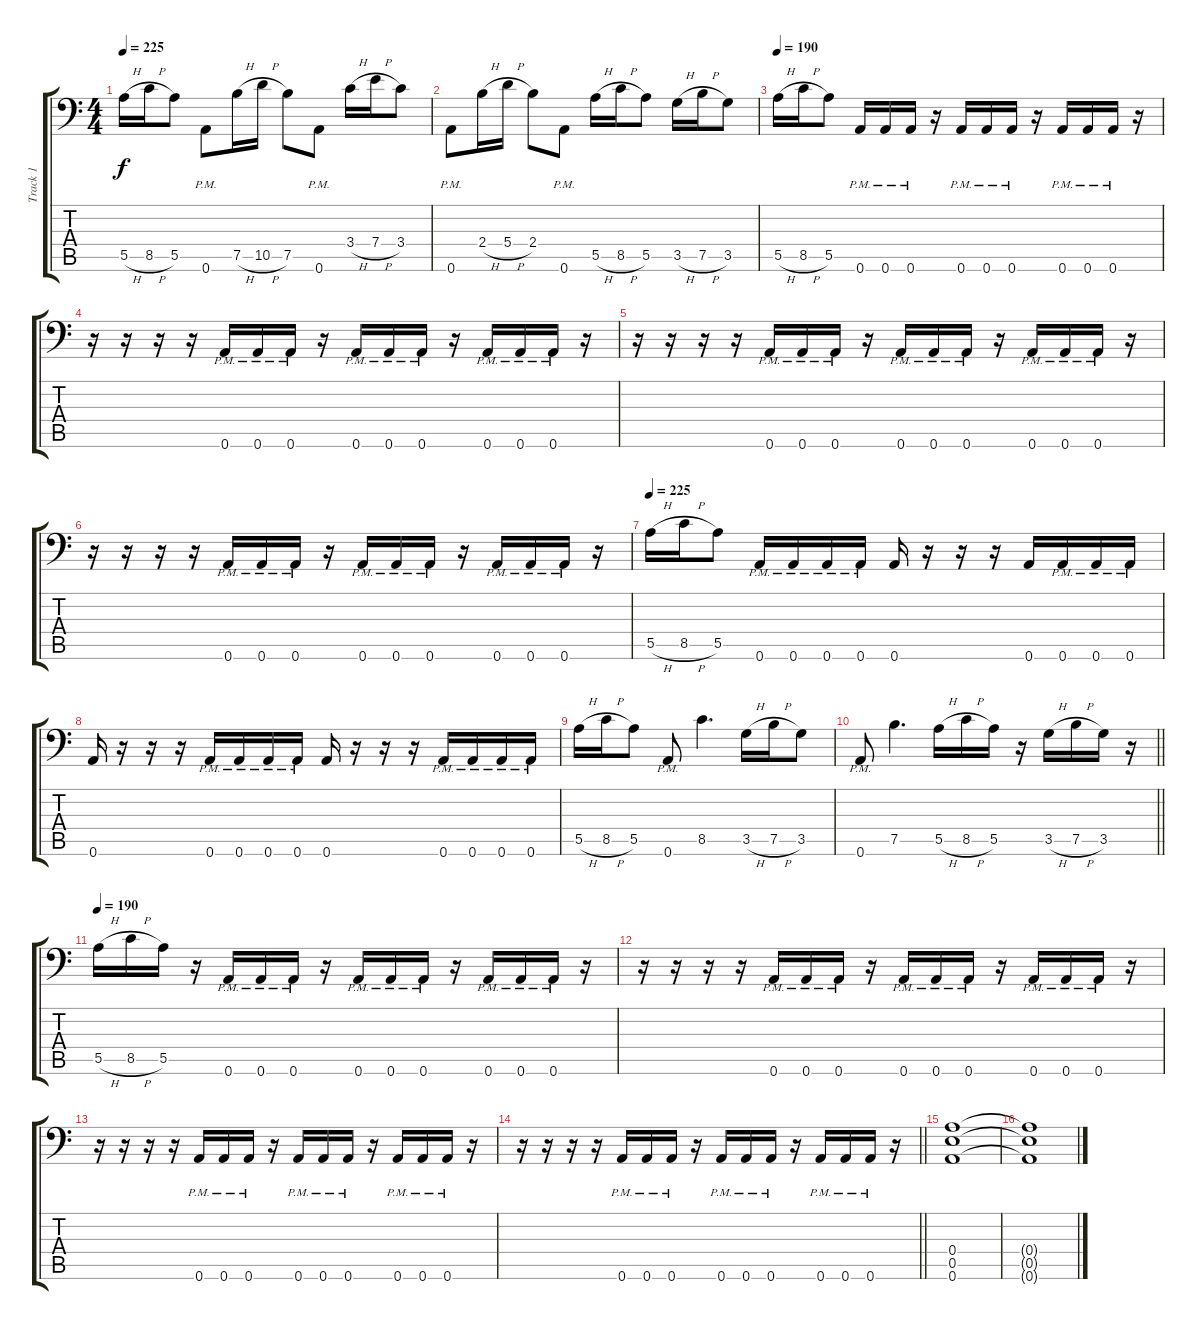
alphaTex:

\track ("Track 1" "Track 1") {instrument distortionguitar}
\staff {score tabs}
\tuning (B3 Gb3 D3 A2 E2 A1) {hide}
\ts (4 4)
\tempo 225
\clef f4
\ks c
5.5{h}.16{dy f} 8.5{h}.16 5.5.8 0.6{pm}.8 7.5{h}.16 10.5{h}.16 7.5.8 0.6{pm}.8 3.4{h}.16 7.4{h}.16 3.4.8 |
0.6{pm}.8 2.4{h}.16 5.4{h}.16 2.4.8 0.6{pm}.8 5.5{h}.16 8.5{h}.16 5.5.8 3.5{h}.16 7.5{h}.16 3.5.8 |
\tempo 190
5.5{h}.16 8.5{h}.16 5.5.8 0.6{pm}.16 0.6{pm}.16 0.6{pm}.16 r.16 0.6{pm}.16 0.6{pm}.16 0.6{pm}.16 r.16 0.6{pm}.16 0.6{pm}.16 0.6{pm}.16 r.16 |
r.16 r.16 r.16 r.16 0.6{pm}.16 0.6{pm}.16 0.6{pm}.16 r.16 0.6{pm}.16 0.6{pm}.16 0.6{pm}.16 r.16 0.6{pm}.16 0.6{pm}.16 0.6{pm}.16 r.16 |
r.16 r.16 r.16 r.16 0.6{pm}.16 0.6{pm}.16 0.6{pm}.16 r.16 0.6{pm}.16 0.6{pm}.16 0.6{pm}.16 r.16 0.6{pm}.16 0.6{pm}.16 0.6{pm}.16 r.16 |
r.16 r.16 r.16 r.16 0.6{pm}.16 0.6{pm}.16 0.6{pm}.16 r.16 0.6{pm}.16 0.6{pm}.16 0.6{pm}.16 r.16 0.6{pm}.16 0.6{pm}.16 0.6{pm}.16 r.16 |
\tempo 225
5.5{h}.16 8.5{h}.16 5.5.8 0.6{pm}.16 0.6{pm}.16 0.6{pm}.16 0.6{pm}.16 0.6.16 r.16 r.16 r.16 0.6.16 0.6{pm}.16 0.6{pm}.16 0.6{pm}.16 |
0.6.16 r.16 r.16 r.16 0.6{pm}.16 0.6{pm}.16 0.6{pm}.16 0.6{pm}.16 0.6.16 r.16 r.16 r.16 0.6{pm}.16 0.6{pm}.16 0.6{pm}.16 0.6{pm}.16 |
5.5{h}.16 8.5{h}.16 5.5.8 0.6{pm}.8 8.5.4{d} 3.5{h}.16 7.5{h}.16 3.5.8 |
\barLineRight lightlight
0.6{pm}.8 7.5.4{d} 5.5{h}.16 8.5{h}.16 5.5.16 r.16 3.5{h}.16 7.5{h}.16 3.5.16 r.16 |
\tempo 190
5.5{h}.16 8.5{h}.16 5.5.16 r.16 0.6{pm}.16 0.6{pm}.16 0.6{pm}.16 r.16 0.6{pm}.16 0.6{pm}.16 0.6{pm}.16 r.16 0.6{pm}.16 0.6{pm}.16 0.6{pm}.16 r.16 |
r.16 r.16 r.16 r.16 0.6{pm}.16 0.6{pm}.16 0.6{pm}.16 r.16 0.6{pm}.16 0.6{pm}.16 0.6{pm}.16 r.16 0.6{pm}.16 0.6{pm}.16 0.6{pm}.16 r.16 |
r.16 r.16 r.16 r.16 0.6{pm}.16 0.6{pm}.16 0.6{pm}.16 r.16 0.6{pm}.16 0.6{pm}.16 0.6{pm}.16 r.16 0.6{pm}.16 0.6{pm}.16 0.6{pm}.16 r.16 |
\barLineRight lightlight
r.16 r.16 r.16 r.16 0.6{pm}.16 0.6{pm}.16 0.6{pm}.16 r.16 0.6{pm}.16 0.6{pm}.16 0.6{pm}.16 r.16 0.6{pm}.16 0.6{pm}.16 0.6{pm}.16 r.16 |
(0.4 0.5 0.6).1 |
(0.4{t} 0.5{t} 0.6{t}).1
